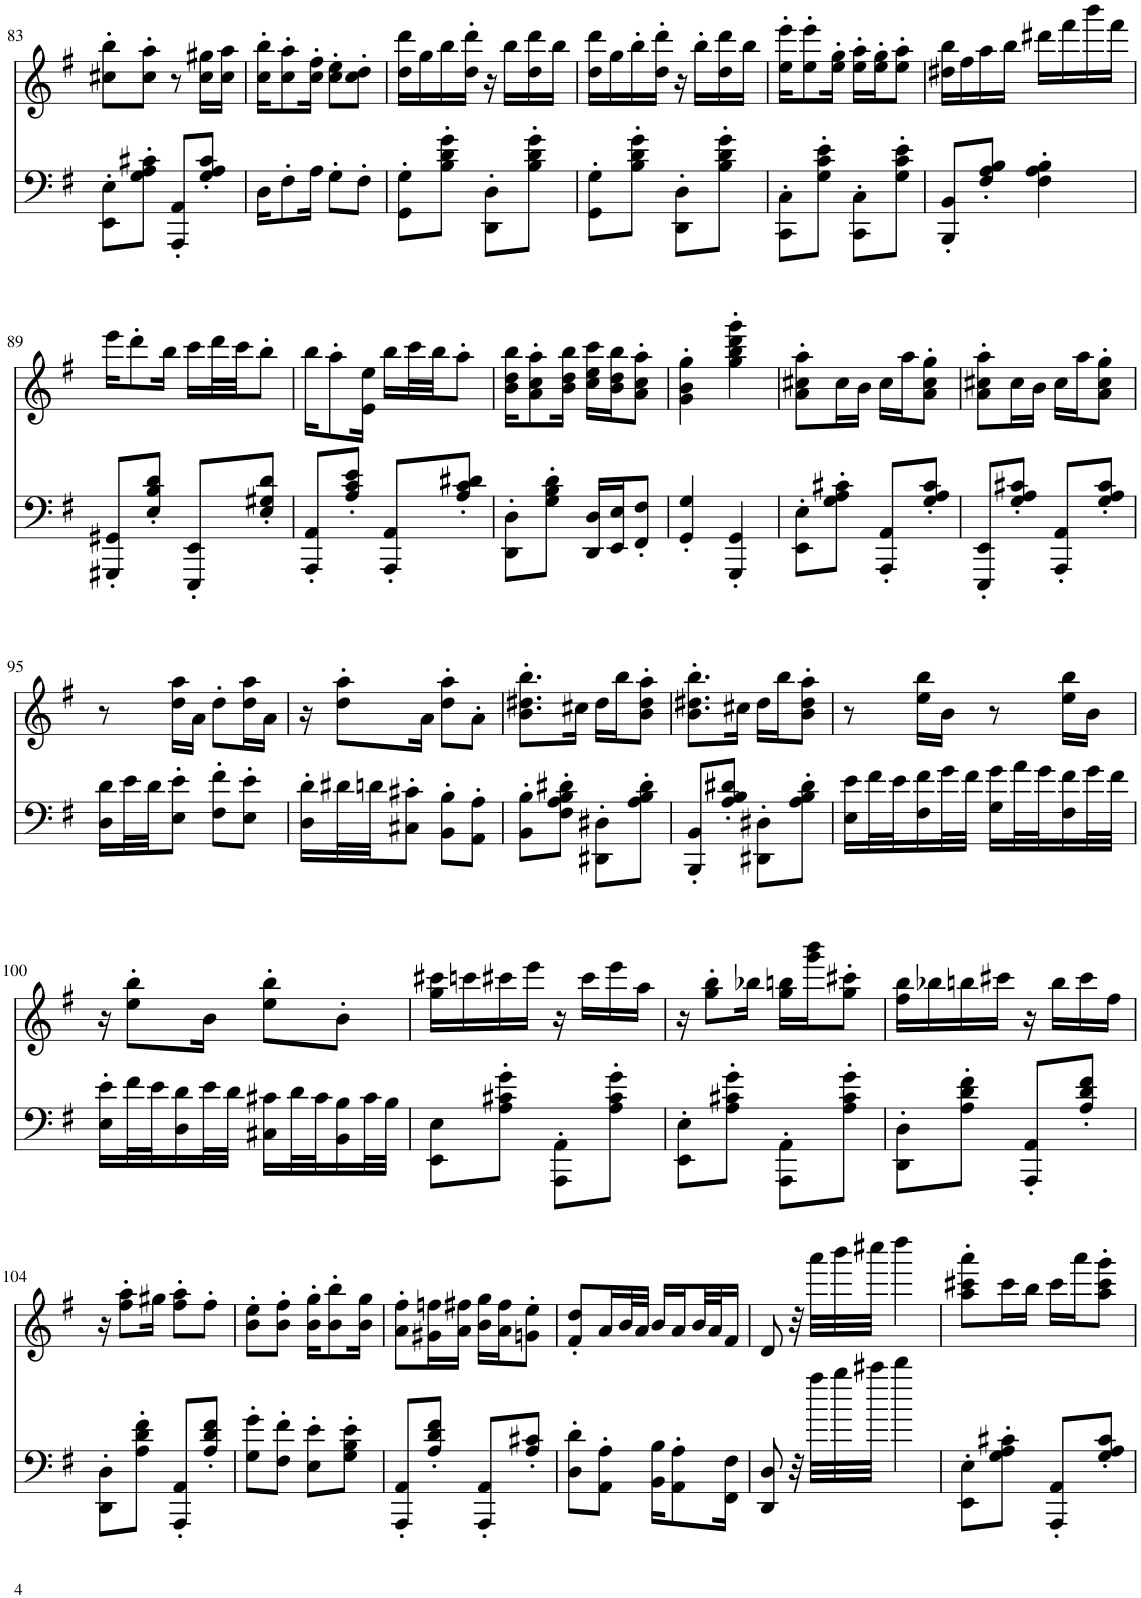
**kern	**kern
*part2	*part1
*staff2	*staff1
*I"Piano	*I"Piano
*I'Pno	*I'Pno
!!LO:PB:g=z
*clefF4	*clefG2
*k[f#]	*k[f#]
*M2/4	*M2/4
=83	=83
8EE\' 8E\'L	8cc#X\' 8bb\'L
8G\' 8A\' 8c#X\'J	8cc#\' 8aa\'J
8AAA/' 8AA/'L	8r
8G/' 8A/' 8c#/'J	16cc#\ 16gg#X\LL
.	16cc#\ 16aa\JJ
=84	=84
16D\KL	16cc\' 16bb\'KL
8F#'\	8cc\' 8aa\'
16A\Jk	16cc\' 16ff#\'Jk
8G'\L	8cc\' 8ee\'L
8F#'\J	8cc\' 8dd\'J
=85	=85
8GG\' 8G\'L	16dd\ 16ddd\LL
.	16gg\
8B\' 8d\' 8g\'J	16bb\
.	16dd\' 16ddd\'JJ
8DD\' 8D\'L	16r
.	16bb\LL
8B\' 8d\' 8g\'J	16dd\ 16ddd\
.	16bb\JJ
=86	=86
8GG\' 8G\'L	16dd\ 16ddd\LL
.	16gg\
8B\' 8d\' 8g\'J	16bb'\
.	16dd\' 16ddd\'JJ
8DD\' 8D\'L	16r
.	16bb'\LL
8B\' 8d\' 8g\'J	16dd\ 16ddd\
.	16bb\JJ
=87	=87
8CC\' 8C\'L	16ee\' 16eee\'KL
.	8ee\' 8eee\'
8G\' 8c\' 8e\'J	.
.	16ee\' 16gg\'Jk
8CC\' 8C\'L	16ee\' 16aa\'LL
.	16ee\' 16gg\'J
8G\' 8c\' 8e\'J	8ee\' 8aa\'J
=88	=88
8BBB/' 8BB/'L	16dd#X\ 16bb\LL
.	16ff#\
8F#/' 8A/' 8B/'J	16aa\
.	16bb\JJ
4F#\' 4A\' 4B\'	16ddd#X\LL
.	16fff#\
.	16bbb\
.	16fff#\JJ
!!LO:LB:g=z
=89	=89
8GGG#X/' 8GG#X/'L	16eee\KL
.	8ddd'\
8E/' 8B/' 8d/'J	.
.	16bb\Jk
8EEE/' 8EE/'L	16ccc\LL
.	32ddd\L
.	32ccc\JJ
8E/' 8G#X/' 8d/'J	8bb'\J
=90	=90
8AAA/' 8AA/'L	16bb\KL
.	8aa'\
8A/' 8c/' 8e/'J	.
.	16e\ 16ee\Jk
8AAA/' 8AA/'L	16bb\LL
.	32ccc\L
.	32bb\JJ
8A/' 8c/' 8d#X/'J	8aa'\J
=91	=91
8DD\' 8D\'L	16b\ 16dd\ 16bb\KL
.	8a\' 8cc\' 8aa\'
8G\' 8B\' 8d\'J	.
.	16b\ 16dd\ 16bb\Jk
16DD/ 16D/LL	16cc\ 16ee\ 16ccc\LL
16EE/ 16E/J	16b\ 16dd\ 16bb\J
8FF#/' 8F#/'J	8a\' 8cc\' 8aa\'J
=92	=92
4GG/' 4G/'	4g\' 4b\' 4gg\'
4GGG/' 4GG/'	4gg\' 4bb\' 4ddd\' 4ggg\'
=93	=93
8EE\' 8E\'L	8a\' 8cc#X\' 8aa\'L
8G\' 8A\' 8c#X\'J	16cc#\L
.	16b\JJ
8AAA/' 8AA/'L	16cc#\LL
.	16aa\J
8G/' 8A/' 8c#/'J	8a\' 8cc#\' 8gg\'J
=94	=94
8EEE/' 8EE/'L	8a\' 8cc#X\' 8aa\'L
8G/' 8A/' 8c#X/'J	16cc#\L
.	16b\JJ
8AAA/' 8AA/'L	16cc#\LL
.	16aa\J
8G/' 8A/' 8c#/'J	8a\' 8cc#\' 8gg\'J
!!LO:LB:g=z
=95	=95
16D\ 16d\LL	8r
32e\L	.
32d\JJ	.
8E\' 8e\'J	16dd\ 16aa\LL
.	16a\JJ
8F#\' 8f#\'L	8dd'\L
8E\' 8e\'J	16dd\ 16aa\L
.	16a\JJ
=96	=96
16D\' 16d\'LL	16r
32d#X\L	8dd\' 8aa\'L
32dn\JJ	.
8C#X\' 8c#X\'J	.
.	16a\Jk
8BB\' 8B\'L	8dd\' 8aa\'L
8AA\' 8A\'J	8a'\J
=97	=97
8BB\' 8B\'L	8.b\' 8.dd#X\' 8.bb\'L
8F#\' 8A\' 8B\' 8d#X\'J	.
.	16cc#X\Jk
8DD#X\' 8D#X\'L	16dd#\LL
.	16bb\J
8A\' 8B\' 8d#\'J	8b\' 8dd#\' 8aa\'J
=98	=98
8BBB/' 8BB/'L	8.b\' 8.dd#X\' 8.bb\'L
8A/' 8B/' 8d#X/'J	.
.	16cc#X\Jk
8DD#X\' 8D#X\'L	16dd#\LL
.	16bb\J
8A\' 8B\' 8d#\'J	8b\' 8dd#\' 8aa\'J
=99	=99
16E\ 16e\LL	8r
32f#\L	.
32e\J	.
16F#\ 16f#\	16ee\ 16bb\LL
32g\L	16b\JJ
32f#\JJJ	.
16G\ 16g\LL	8r
32a\L	.
32g\J	.
16F#\ 16f#\	16ee\ 16bb\LL
32g\L	16b\JJ
32f#\JJJ	.
!!LO:LB:g=z
=100	=100
16E\' 16e\'LL	16r
32f#\L	8ee\' 8bb\'L
32e\J	.
16D\ 16d\	.
32e\L	16b\Jk
32d\JJJ	.
16C#X\ 16c#X\LL	8ee\' 8bb\'L
32d\L	.
32c#\J	.
16BB\ 16B\	8b'\J
32c#\L	.
32B\JJJ	.
=101	=101
8EE\ 8E\L	16gg\ 16ccc#X\LL
.	16cccn\
8A\' 8c#X\' 8g\'J	16ccc#X\
.	16eee\JJ
8AAA\' 8AA\'L	16r
.	16ccc#\LL
8A\' 8c#\' 8g\'J	16eee\
.	16aa\JJ
=102	=102
8EE\' 8E\'L	16r
.	8gg\' 8bb\'L
8A\' 8c#X\' 8g\'J	.
.	16bb-X\Jk
8AAA\' 8AA\'L	16gg\ 16bbn\LL
.	16ggg\ 16bbb\J
8A\' 8c#\' 8g\'J	8gg\' 8ccc#X\'J
=103	=103
8DD\' 8D\'L	16ff#\ 16bb\LL
.	16bb-X\
8A\' 8d\' 8f#\'J	16bbn\
.	16ccc#X\JJ
8AAA/' 8AA/'L	16r
.	16bb\LL
8A/' 8d/' 8f#/'J	16ccc#\
.	16ff#\JJ
!!LO:LB:g=z
=104	=104
8DD\' 8D\'L	16r
.	8ff#\' 8aa\'L
8A\' 8d\' 8f#\'J	.
.	16gg#X\Jk
8AAA/' 8AA/'L	8ff#\' 8aa\'L
8A/' 8d/' 8f#/'J	8ff#'\J
=105	=105
8G\' 8g\'L	8b\' 8ee\'L
8F#\' 8f#\'J	8b\' 8ff#\'J
8E\' 8e\'L	16b\' 16gg\'KL
.	8b\' 8bb\'
8G\' 8B\' 8e\'J	.
.	16b\ 16gg\Jk
=106	=106
8AAA/' 8AA/'L	8a\' 8ff#\'L
8A/' 8d/' 8f#/'J	16g#X\ 16ffn\L
.	16a\ 16ff#X\JJ
8AAA/' 8AA/'L	16b\ 16gg\LL
.	16a\ 16ff#\J
8A/' 8c#X/'J	8gn\' 8ee\'J
=107	=107
8D\' 8d\'L	8f#/' 8dd/'L
8AA\' 8A\'J	16a/L
.	32b/L
.	32a/JJJ
16BB\ 16B\KL	16b/LL
8AA\' 8A\'	16a/
.	32b/L
.	32a/J
16FF#\ 16F#\Jk	16f#/JJ
=108	=108
8DD/ 8D/	8d/
32r	32r
32aa\LLL	32aaa\LLL
32bb\	32bbb\
32ccc#X\JJJ	32cccc#X\JJJ
4ddd\	4dddd\
=109	=109
8EE\' 8E\'L	8aa\' 8ccc#X\' 8aaa\'L
8G\' 8A\' 8c#X\'J	16ccc#\L
.	16bb\JJ
8AAA/' 8AA/'L	16ccc#\LL
.	16aaa\J
8G/' 8A/' 8c#/'J	8aa\' 8ccc#\' 8ggg\'J
=	=
*-	*-
